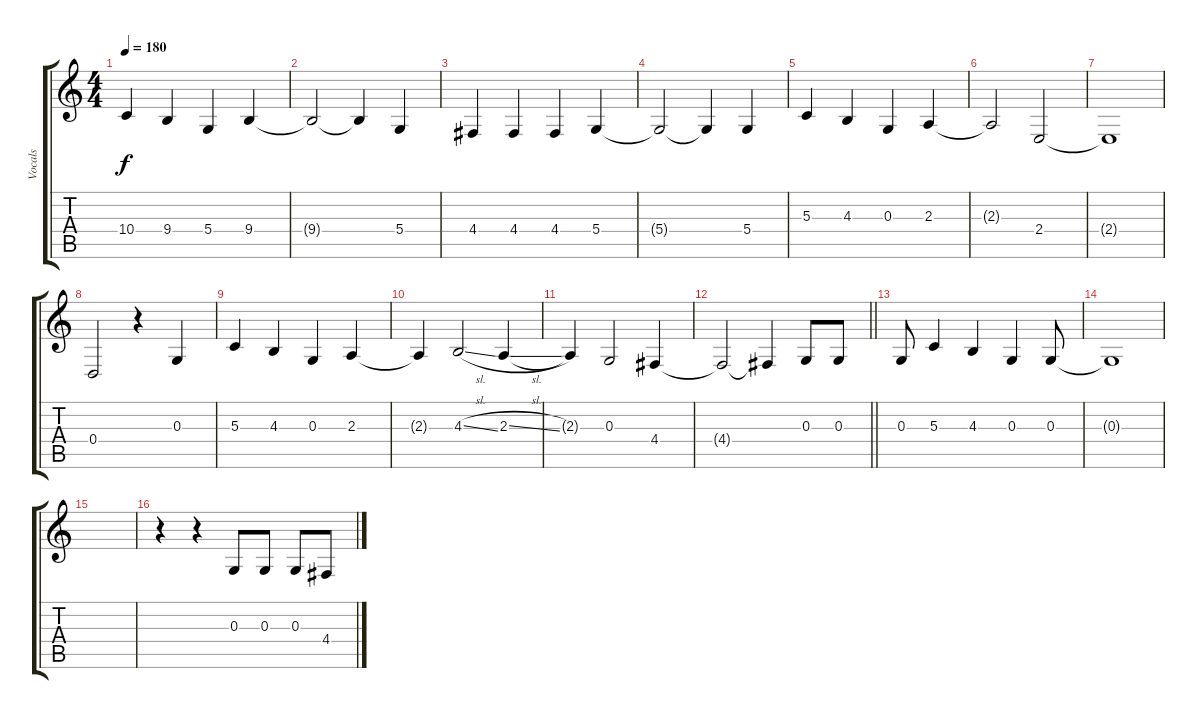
\track ("Vocals" "Vocals") {instrument frenchhorn}
\staff {score tabs}
\tuning (E4 B3 G3 D3 A2 E2) {hide}
\ts (4 4)
\tempo 180
\clef g2
\ks c
10.4.4{dy f} 9.4.4 5.4.4 9.4.4 |
9.4{t}.2 9.4{t}.4 5.4.4 |
4.4.4 4.4.4 4.4.4 5.4.4 |
5.4{t}.2 5.4{t}.4 5.4.4 |
5.3.4 4.3.4 0.3.4 2.3.4 |
2.3{t}.2 2.4.2 |
2.4{t}.1 |
0.4.2 r.4 0.3.4 |
5.3.4 4.3.4 0.3.4 2.3.4 |
2.3{t}.4 4.3{sl}.2 2.3{sl}.4 |
2.3{t}.4 0.3.2 4.4.4 |
\barLineRight lightlight
4.4{t}.2 4.4{t}.4 0.3.8 0.3.8 |
0.3.8 5.3.4 4.3.4 0.3.4 0.3.8 |
0.3{t}.1 |
|
r.4 r.4 0.3.8 0.3.8 0.3.8 4.4.8
